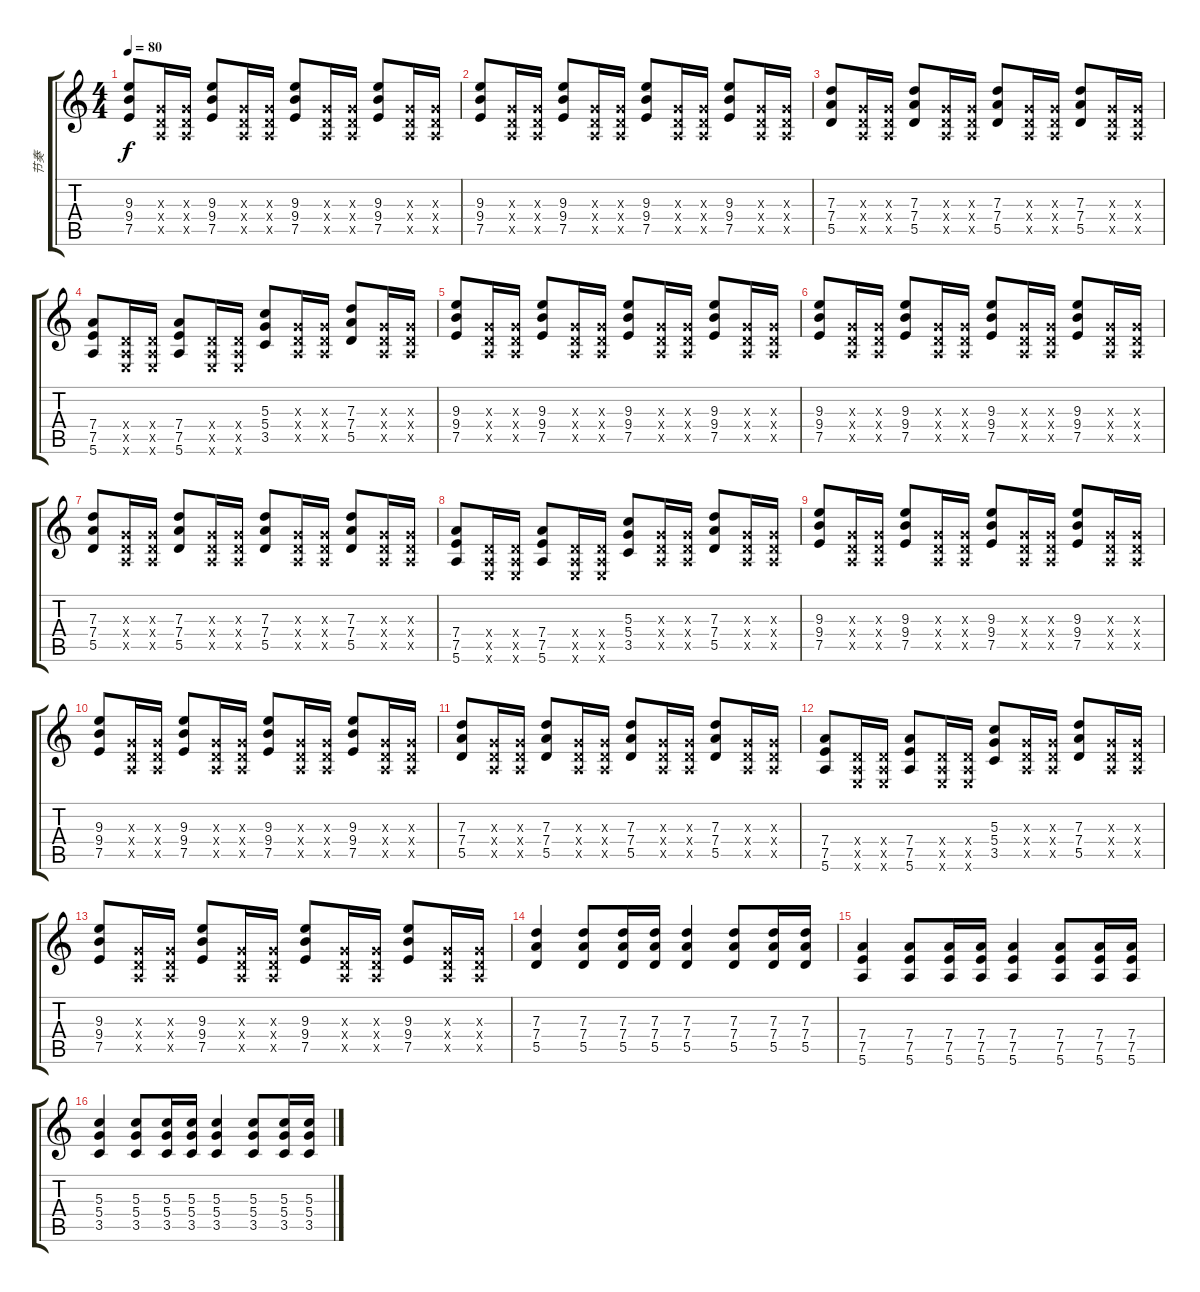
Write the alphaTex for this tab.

\track ("节奏" "节奏") {instrument overdrivenguitar}
\staff {score tabs}
\tuning (E4 B3 G3 D3 A2 E2) {hide}
\ts (4 4)
\tempo 80
\clef g2
\ks c
(9.3 9.4 7.5).8{dy f} (0.3{x} 0.4{x} 0.5{x}).16 (0.3{x} 0.4{x} 0.5{x}).16 (9.3 9.4 7.5).8 (0.3{x} 0.4{x} 0.5{x}).16 (0.3{x} 0.4{x} 0.5{x}).16 (9.3 9.4 7.5).8 (0.3{x} 0.4{x} 0.5{x}).16 (0.3{x} 0.4{x} 0.5{x}).16 (9.3 9.4 7.5).8 (0.3{x} 0.4{x} 0.5{x}).16 (0.3{x} 0.4{x} 0.5{x}).16 |
(9.3 9.4 7.5).8 (0.3{x} 0.4{x} 0.5{x}).16 (0.3{x} 0.4{x} 0.5{x}).16 (9.3 9.4 7.5).8 (0.3{x} 0.4{x} 0.5{x}).16 (0.3{x} 0.4{x} 0.5{x}).16 (9.3 9.4 7.5).8 (0.3{x} 0.4{x} 0.5{x}).16 (0.3{x} 0.4{x} 0.5{x}).16 (9.3 9.4 7.5).8 (0.3{x} 0.4{x} 0.5{x}).16 (0.3{x} 0.4{x} 0.5{x}).16 |
(7.3 7.4 5.5).8 (0.3{x} 0.4{x} 0.5{x}).16 (0.3{x} 0.4{x} 0.5{x}).16 (7.3 7.4 5.5).8 (0.3{x} 0.4{x} 0.5{x}).16 (0.3{x} 0.4{x} 0.5{x}).16 (7.3 7.4 5.5).8 (0.3{x} 0.4{x} 0.5{x}).16 (0.3{x} 0.4{x} 0.5{x}).16 (7.3 7.4 5.5).8 (0.3{x} 0.4{x} 0.5{x}).16 (0.3{x} 0.4{x} 0.5{x}).16 |
(7.4 7.5 5.6).8 (0.4{x} 0.5{x} 0.6{x}).16 (0.4{x} 0.5{x} 0.6{x}).16 (7.4 7.5 5.6).8 (0.4{x} 0.5{x} 0.6{x}).16 (0.4{x} 0.5{x} 0.6{x}).16 (5.3 5.4 3.5).8 (0.3{x} 0.4{x} 0.5{x}).16 (0.3{x} 0.4{x} 0.5{x}).16 (7.3 7.4 5.5).8 (0.3{x} 0.4{x} 0.5{x}).16 (0.3{x} 0.4{x} 0.5{x}).16 |
(9.3 9.4 7.5).8 (0.3{x} 0.4{x} 0.5{x}).16 (0.3{x} 0.4{x} 0.5{x}).16 (9.3 9.4 7.5).8 (0.3{x} 0.4{x} 0.5{x}).16 (0.3{x} 0.4{x} 0.5{x}).16 (9.3 9.4 7.5).8 (0.3{x} 0.4{x} 0.5{x}).16 (0.3{x} 0.4{x} 0.5{x}).16 (9.3 9.4 7.5).8 (0.3{x} 0.4{x} 0.5{x}).16 (0.3{x} 0.4{x} 0.5{x}).16 |
(9.3 9.4 7.5).8 (0.3{x} 0.4{x} 0.5{x}).16 (0.3{x} 0.4{x} 0.5{x}).16 (9.3 9.4 7.5).8 (0.3{x} 0.4{x} 0.5{x}).16 (0.3{x} 0.4{x} 0.5{x}).16 (9.3 9.4 7.5).8 (0.3{x} 0.4{x} 0.5{x}).16 (0.3{x} 0.4{x} 0.5{x}).16 (9.3 9.4 7.5).8 (0.3{x} 0.4{x} 0.5{x}).16 (0.3{x} 0.4{x} 0.5{x}).16 |
(7.3 7.4 5.5).8 (0.3{x} 0.4{x} 0.5{x}).16 (0.3{x} 0.4{x} 0.5{x}).16 (7.3 7.4 5.5).8 (0.3{x} 0.4{x} 0.5{x}).16 (0.3{x} 0.4{x} 0.5{x}).16 (7.3 7.4 5.5).8 (0.3{x} 0.4{x} 0.5{x}).16 (0.3{x} 0.4{x} 0.5{x}).16 (7.3 7.4 5.5).8 (0.3{x} 0.4{x} 0.5{x}).16 (0.3{x} 0.4{x} 0.5{x}).16 |
(7.4 7.5 5.6).8 (0.4{x} 0.5{x} 0.6{x}).16 (0.4{x} 0.5{x} 0.6{x}).16 (7.4 7.5 5.6).8 (0.4{x} 0.5{x} 0.6{x}).16 (0.4{x} 0.5{x} 0.6{x}).16 (5.3 5.4 3.5).8 (0.3{x} 0.4{x} 0.5{x}).16 (0.3{x} 0.4{x} 0.5{x}).16 (7.3 7.4 5.5).8 (0.3{x} 0.4{x} 0.5{x}).16 (0.3{x} 0.4{x} 0.5{x}).16 |
(9.3 9.4 7.5).8 (0.3{x} 0.4{x} 0.5{x}).16 (0.3{x} 0.4{x} 0.5{x}).16 (9.3 9.4 7.5).8 (0.3{x} 0.4{x} 0.5{x}).16 (0.3{x} 0.4{x} 0.5{x}).16 (9.3 9.4 7.5).8 (0.3{x} 0.4{x} 0.5{x}).16 (0.3{x} 0.4{x} 0.5{x}).16 (9.3 9.4 7.5).8 (0.3{x} 0.4{x} 0.5{x}).16 (0.3{x} 0.4{x} 0.5{x}).16 |
(9.3 9.4 7.5).8 (0.3{x} 0.4{x} 0.5{x}).16 (0.3{x} 0.4{x} 0.5{x}).16 (9.3 9.4 7.5).8 (0.3{x} 0.4{x} 0.5{x}).16 (0.3{x} 0.4{x} 0.5{x}).16 (9.3 9.4 7.5).8 (0.3{x} 0.4{x} 0.5{x}).16 (0.3{x} 0.4{x} 0.5{x}).16 (9.3 9.4 7.5).8 (0.3{x} 0.4{x} 0.5{x}).16 (0.3{x} 0.4{x} 0.5{x}).16 |
(7.3 7.4 5.5).8 (0.3{x} 0.4{x} 0.5{x}).16 (0.3{x} 0.4{x} 0.5{x}).16 (7.3 7.4 5.5).8 (0.3{x} 0.4{x} 0.5{x}).16 (0.3{x} 0.4{x} 0.5{x}).16 (7.3 7.4 5.5).8 (0.3{x} 0.4{x} 0.5{x}).16 (0.3{x} 0.4{x} 0.5{x}).16 (7.3 7.4 5.5).8 (0.3{x} 0.4{x} 0.5{x}).16 (0.3{x} 0.4{x} 0.5{x}).16 |
(7.4 7.5 5.6).8 (0.4{x} 0.5{x} 0.6{x}).16 (0.4{x} 0.5{x} 0.6{x}).16 (7.4 7.5 5.6).8 (0.4{x} 0.5{x} 0.6{x}).16 (0.4{x} 0.5{x} 0.6{x}).16 (5.3 5.4 3.5).8 (0.3{x} 0.4{x} 0.5{x}).16 (0.3{x} 0.4{x} 0.5{x}).16 (7.3 7.4 5.5).8 (0.3{x} 0.4{x} 0.5{x}).16 (0.3{x} 0.4{x} 0.5{x}).16 |
(9.3 9.4 7.5).8 (0.3{x} 0.4{x} 0.5{x}).16 (0.3{x} 0.4{x} 0.5{x}).16 (9.3 9.4 7.5).8 (0.3{x} 0.4{x} 0.5{x}).16 (0.3{x} 0.4{x} 0.5{x}).16 (9.3 9.4 7.5).8 (0.3{x} 0.4{x} 0.5{x}).16 (0.3{x} 0.4{x} 0.5{x}).16 (9.3 9.4 7.5).8 (0.3{x} 0.4{x} 0.5{x}).16 (0.3{x} 0.4{x} 0.5{x}).16 |
(7.3 7.4 5.5).4 (7.3 7.4 5.5).8 (7.3 7.4 5.5).16 (7.3 7.4 5.5).16 (7.3 7.4 5.5).4 (7.3 7.4 5.5).8 (7.3 7.4 5.5).16 (7.3 7.4 5.5).16 |
(7.4 7.5 5.6).4 (7.4 7.5 5.6).8 (7.4 7.5 5.6).16 (7.4 7.5 5.6).16 (7.4 7.5 5.6).4 (7.4 7.5 5.6).8 (7.4 7.5 5.6).16 (7.4 7.5 5.6).16 |
(5.3 5.4 3.5).4 (5.3 5.4 3.5).8 (5.3 5.4 3.5).16 (5.3 5.4 3.5).16 (5.3 5.4 3.5).4 (5.3 5.4 3.5).8 (5.3 5.4 3.5).16 (5.3 5.4 3.5).16
